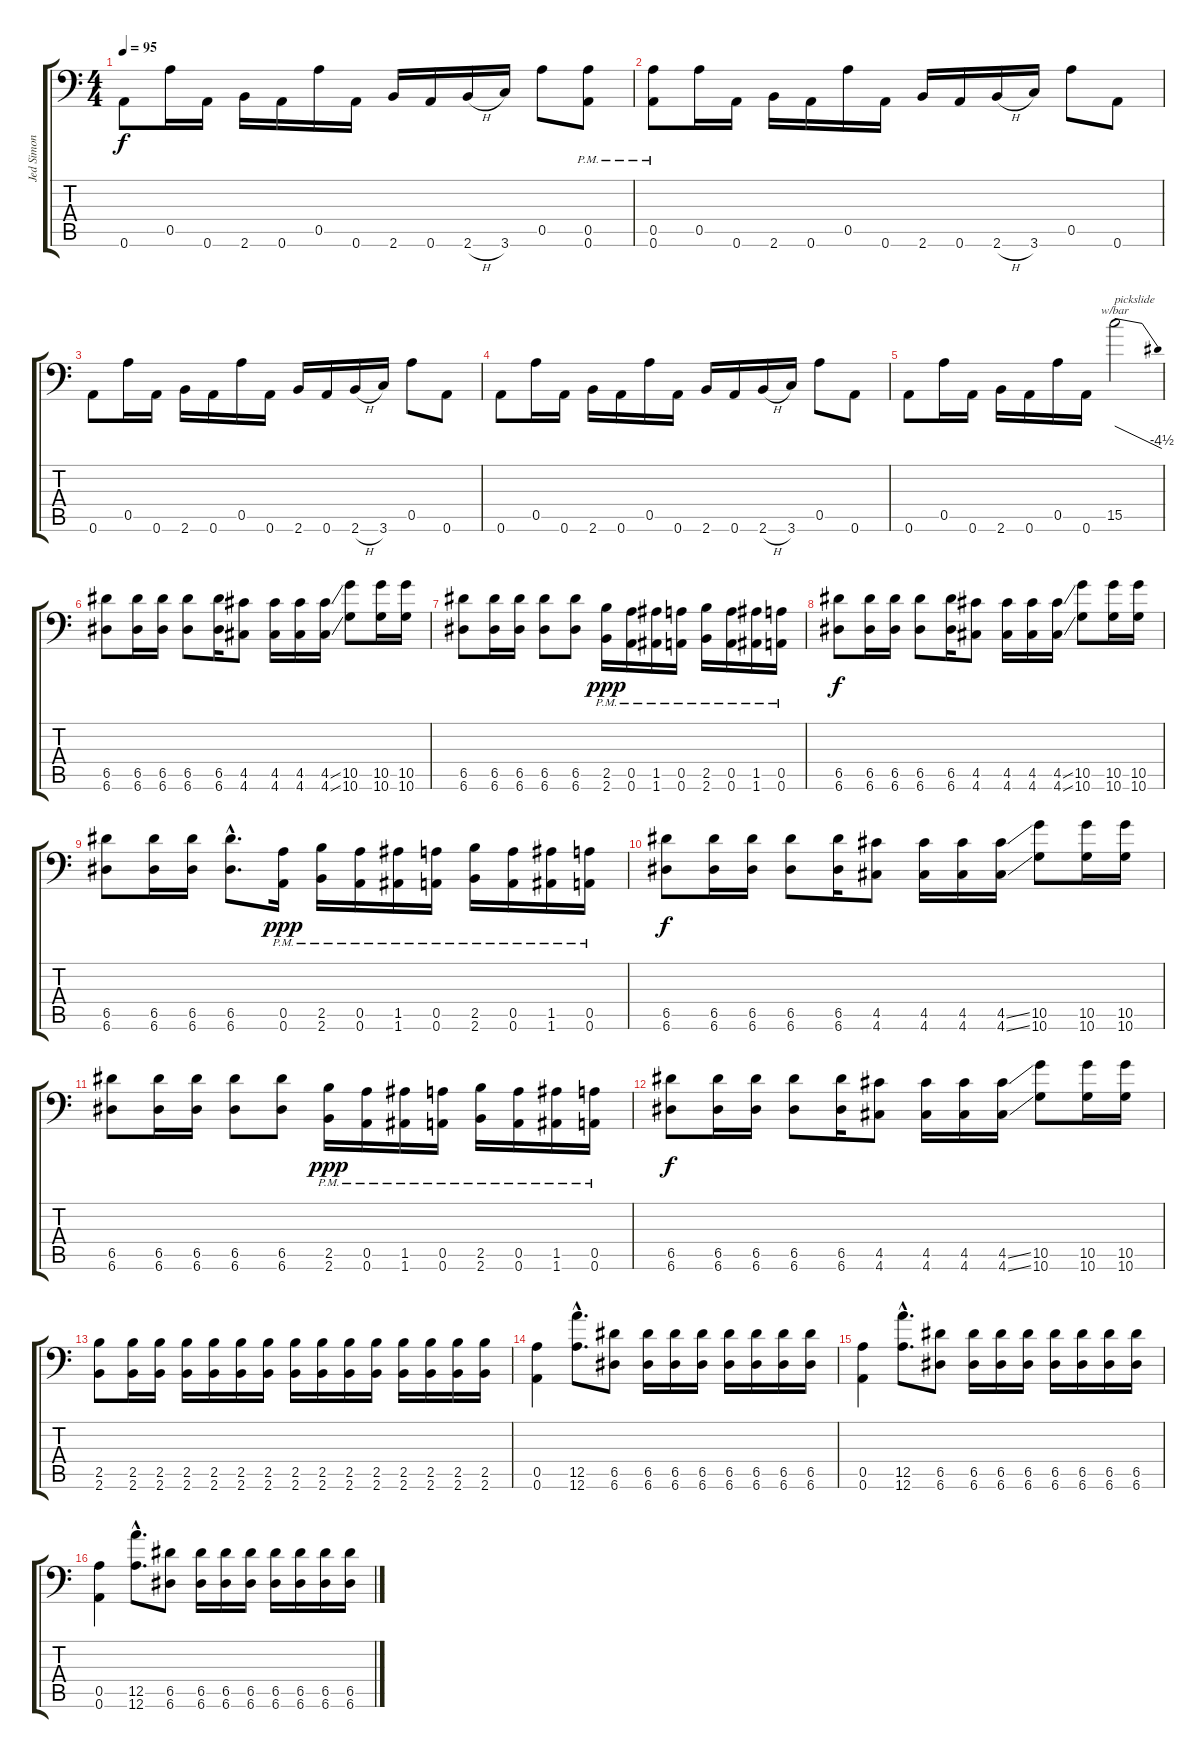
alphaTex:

\track ("Jed Simon" "Jed Simon") {instrument distortionguitar}
\staff {score tabs}
\tuning (E4 A3 E3 A2 A2 A1) {hide}
\ts (4 4)
\tempo 95
\clef f4
\ks c
0.6.8{dy f} 0.5.16 0.6.16 2.6.16 0.6.16 0.5.16 0.6.16 2.6.16 0.6.16 2.6{h}.16 3.6.16 0.5.8 (0.5{pm} 0.6{pm}).8 |
(0.5{pm} 0.6{pm}).8 0.5.16 0.6.16 2.6.16 0.6.16 0.5.16 0.6.16 2.6.16 0.6.16 2.6{h}.16 3.6.16 0.5.8 0.6.8 |
0.6.8 0.5.16 0.6.16 2.6.16 0.6.16 0.5.16 0.6.16 2.6.16 0.6.16 2.6{h}.16 3.6.16 0.5.8 0.6.8 |
0.6.8 0.5.16 0.6.16 2.6.16 0.6.16 0.5.16 0.6.16 2.6.16 0.6.16 2.6{h}.16 3.6.16 0.5.8 0.6.8 |
0.6.8 0.5.16 0.6.16 2.6.16 0.6.16 0.5.16 0.6.16 15.5.2{tbe (dive default 0 0 60 -18) txt "pickslide"} |
(6.5 6.6).8 (6.5 6.6).16 (6.5 6.6).16 (6.5 6.6).8 (6.5 6.6).16 (4.5 4.6).8 (4.5 4.6).16 (4.5 4.6).16 (4.5{ss} 4.6{ss}).16 (10.5 10.6).8 (10.5 10.6).16 (10.5 10.6).16 |
(6.5 6.6).8 (6.5 6.6).16 (6.5 6.6).16 (6.5 6.6).8 (6.5 6.6).8 (2.5{pm} 2.6{pm}).16{dy ppp} (0.5{pm} 0.6{pm}).16 (1.5{pm} 1.6{pm}).16 (0.5{pm} 0.6{pm}).16 (2.5{pm} 2.6{pm}).16 (0.5{pm} 0.6{pm}).16 (1.5{pm} 1.6{pm}).16 (0.5{pm} 0.6{pm}).16 |
(6.5 6.6).8{dy f} (6.5 6.6).16 (6.5 6.6).16 (6.5 6.6).8 (6.5 6.6).16 (4.5 4.6).8 (4.5 4.6).16 (4.5 4.6).16 (4.5{ss} 4.6{ss}).16 (10.5 10.6).8 (10.5 10.6).16 (10.5 10.6).16 |
(6.5 6.6).8 (6.5 6.6).16 (6.5 6.6).16 (6.5{hac} 6.6{hac}).8{d} (0.5{pm} 0.6{pm}).16{dy ppp} (2.5{pm} 2.6{pm}).16 (0.5{pm} 0.6{pm}).16 (1.5{pm} 1.6{pm}).16 (0.5{pm} 0.6{pm}).16 (2.5{pm} 2.6{pm}).16 (0.5{pm} 0.6{pm}).16 (1.5{pm} 1.6{pm}).16 (0.5{pm} 0.6{pm}).16 |
(6.5 6.6).8{dy f} (6.5 6.6).16 (6.5 6.6).16 (6.5 6.6).8 (6.5 6.6).16 (4.5 4.6).8 (4.5 4.6).16 (4.5 4.6).16 (4.5{ss} 4.6{ss}).16 (10.5 10.6).8 (10.5 10.6).16 (10.5 10.6).16 |
(6.5 6.6).8 (6.5 6.6).16 (6.5 6.6).16 (6.5 6.6).8 (6.5 6.6).8 (2.5{pm} 2.6{pm}).16{dy ppp} (0.5{pm} 0.6{pm}).16 (1.5{pm} 1.6{pm}).16 (0.5{pm} 0.6{pm}).16 (2.5{pm} 2.6{pm}).16 (0.5{pm} 0.6{pm}).16 (1.5{pm} 1.6{pm}).16 (0.5{pm} 0.6{pm}).16 |
(6.5 6.6).8{dy f} (6.5 6.6).16 (6.5 6.6).16 (6.5 6.6).8 (6.5 6.6).16 (4.5 4.6).8 (4.5 4.6).16 (4.5 4.6).16 (4.5{ss} 4.6{ss}).16 (10.5 10.6).8 (10.5 10.6).16 (10.5 10.6).16 |
(2.5 2.6).8 (2.5 2.6).16 (2.5 2.6).16 (2.5 2.6).16 (2.5 2.6).16 (2.5 2.6).16 (2.5 2.6).16 (2.5 2.6).16 (2.5 2.6).16 (2.5 2.6).16 (2.5 2.6).16 (2.5 2.6).16 (2.5 2.6).16 (2.5 2.6).16 (2.5 2.6).16 |
(0.5 0.6).4 (12.5{hac} 12.6{hac}).8{d} (6.5 6.6).8 (6.5 6.6).16 (6.5 6.6).16 (6.5 6.6).16 (6.5 6.6).16 (6.5 6.6).16 (6.5 6.6).16 (6.5 6.6).16 |
(0.5 0.6).4 (12.5{hac} 12.6{hac}).8{d} (6.5 6.6).8 (6.5 6.6).16 (6.5 6.6).16 (6.5 6.6).16 (6.5 6.6).16 (6.5 6.6).16 (6.5 6.6).16 (6.5 6.6).16 |
(0.5 0.6).4 (12.5{hac} 12.6{hac}).8{d} (6.5 6.6).8 (6.5 6.6).16 (6.5 6.6).16 (6.5 6.6).16 (6.5 6.6).16 (6.5 6.6).16 (6.5 6.6).16 (6.5 6.6).16
